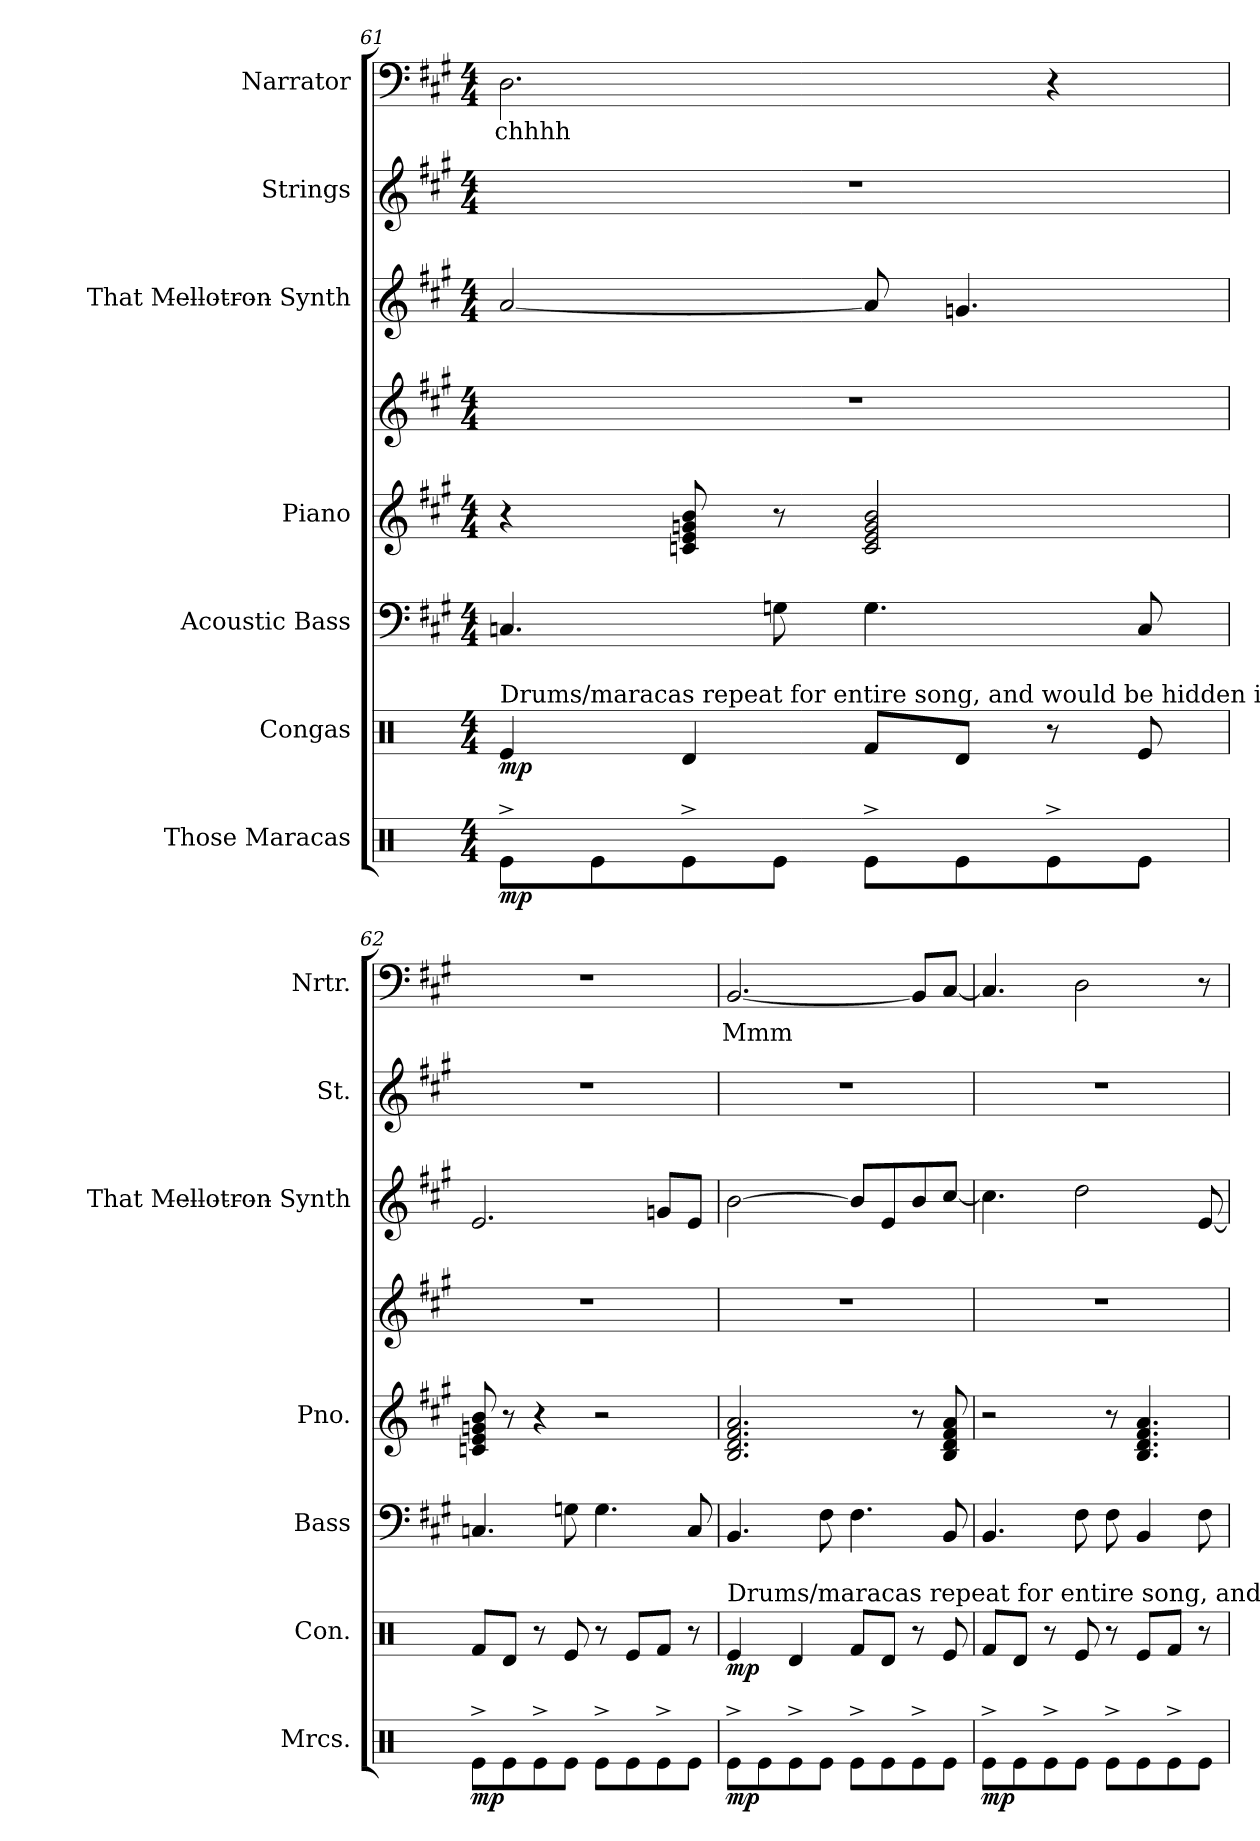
**kern	**dynam	**kern	**dynam	**kern	**kern	**kern	**kern	**kern	**kern	**text
*part7	*part7	*part6	*part6	*part5	*part4	*part4	*part3	*part2	*part1	*part1
*staff8	*staff8	*staff7	*staff7	*staff6	*staff5	*staff4	*staff3	*staff2	*staff1	*staff1
*I"Those Maracas	*	*I"Congas	*	*I"Acoustic Bass	*I"Piano	*	*I"That M̵e̵l̵l̵o̵t̵r̵o̵n̵ Synth	*I"Strings	*I"Narrator	*
*I'Mrcs.	*	*I'Con.	*	*I'Bass	*I'Pno.	*	*I'That M̵e̵l̵l̵o̵t̵r̵o̵n̵ Synth	*I'St.	*I'Nrtr.	*
!!LO:LB:g=z
*clefX	*	*clefX	*	*clefF4	*clefG2	*clefG2	*clefG2	*clefG2	*clefF4	*
*	*	*	*	*ITrd7c12	*	*	*	*	*	*
*k[]	*	*k[]	*	*k[f#c#g#]	*k[f#c#g#]	*k[f#c#g#]	*k[f#c#g#]	*k[f#c#g#]	*k[f#c#g#]	*
*M4/4	*	*M4/4	*	*M4/4	*M4/4	*M4/4	*M4/4	*M4/4	*M4/4	*
=61	=61	=61	=61	=61	=61	=61	=61	=61	=61	=61
!	!	!LO:TX:a:t=Drums/maracas repeat for entire song, and would be hidden if MS4 wasn't MS4.	!	!	!	!	!	!	!	!
!	!LO:DY:b	!	!LO:DY:b	!	!	!	!	!	!	!LO:LY:b
8Re^\L	mp	4Re/	mp	4.CCn/	4r	1r	[2a/	1r	2.D\	-chhhh
8Re\	.	.	.	.	.	.	.	.	.	.
8Re^\	.	4Rd/	.	.	8cn/ 8e/ 8gn/ 8b/	.	.	.	.	.
8Re\J	.	.	.	8GGn\	8r	.	.	.	.	.
8Re^\L	.	8Rf/L	.	4.GG\	2c/ 2e/ 2g/ 2b/	.	8a/]	.	.	.
8Re\	.	8Rd/J	.	.	.	.	4.gn/	.	.	.
8Re^\	.	8r	.	.	.	.	.	.	4r	.
8Re\J	.	8Re/	.	8CC/	.	.	.	.	.	.
=62	=62	=62	=62	=62	=62	=62	=62	=62	=62	=62
!	!LO:DY:b	!	!	!	!	!	!	!	!	!
8Re^\L	mp	8Rf/L	.	4.CCn/	8cn/ 8e/ 8gn/ 8b/	1r	2.e/	1r	1r	.
8Re\	.	8Rd/J	.	.	8r	.	.	.	.	.
8Re^\	.	8r	.	.	4r	.	.	.	.	.
8Re\J	.	8Re/	.	8GGn\	.	.	.	.	.	.
8Re^\L	.	8r	.	4.GG\	2r	.	.	.	.	.
8Re\	.	8Re/L	.	.	.	.	.	.	.	.
8Re^\	.	8Rf/J	.	.	.	.	8gn/L	.	.	.
8Re\J	.	8r	.	8CC/	.	.	8e/J	.	.	.
=63	=63	=63	=63	=63	=63	=63	=63	=63	=63	=63
!	!	!LO:TX:a:t=Drums/maracas repeat for entire song, and would be hidden if MS4 wasn't MS4.	!	!	!	!	!	!	!	!
!	!LO:DY:b	!	!LO:DY:b	!	!	!	!	!	!	!LO:LY:b
8Re^\L	mp	4Re/	mp	4.BBB/	2.B/ 2.d/ 2.f#/ 2.a/	1r	[2b\	1r	[2.BB/	Mmm
8Re\	.	.	.	.	.	.	.	.	.	.
8Re^\	.	4Rd/	.	.	.	.	.	.	.	.
8Re\J	.	.	.	8FF#\	.	.	.	.	.	.
8Re^\L	.	8Rf/L	.	4.FF#\	.	.	8b/L]	.	.	.
8Re\	.	8Rd/J	.	.	.	.	8e/	.	.	.
8Re^\	.	8r	.	.	8r	.	8b/	.	8BB/L]	.
8Re\J	.	8Re/	.	8BBB/	8B/ 8d/ 8f#/ 8a/	.	[8cc#/J	.	[8C#/J	.
=64	=64	=64	=64	=64	=64	=64	=64	=64	=64	=64
!	!LO:DY:b	!	!	!	!	!	!	!	!	!
8Re^\L	mp	8Rf/L	.	4.BBB/	2r	1r	4.cc#\]	1r	4.C#/]	.
8Re\	.	8Rd/J	.	.	.	.	.	.	.	.
8Re^\	.	8r	.	.	.	.	.	.	.	.
8Re\J	.	8Re/	.	8FF#\	.	.	2dd\	.	2D\	.
8Re^\L	.	8r	.	8FF#\	8r	.	.	.	.	.
8Re\	.	8Re/L	.	4BBB/	4.B/ 4.d/ 4.f#/ 4.a/	.	.	.	.	.
8Re^\	.	8Rf/J	.	.	.	.	.	.	.	.
8Re\J	.	8r	.	8FF#\	.	.	[8e/	.	8r	.
=	=	=	=	=	=	=	=	=	=	=
*-	*-	*-	*-	*-	*-	*-	*-	*-	*-	*-
